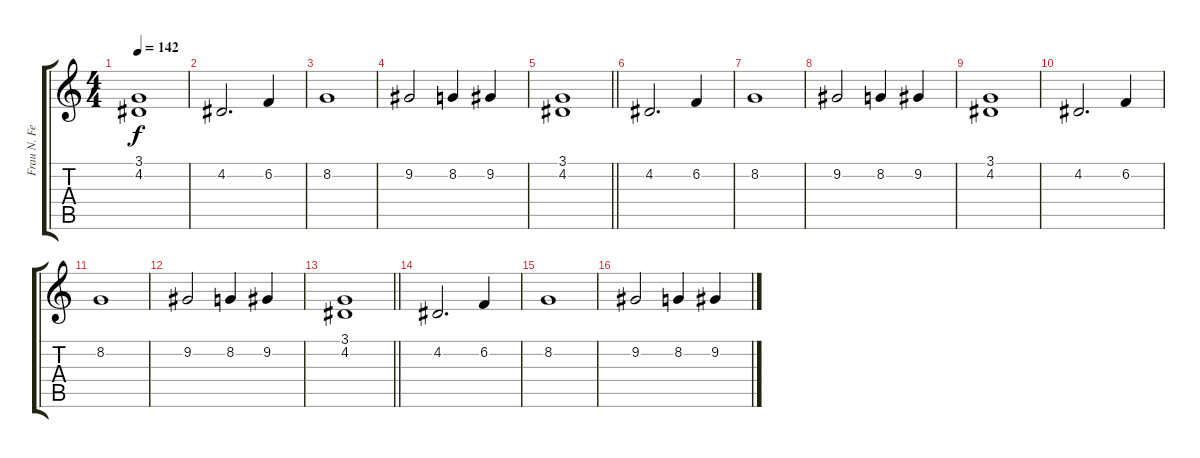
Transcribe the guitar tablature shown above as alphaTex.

\track ("Frau N. Feind" "Frau N. Fe") {instrument viola}
\staff {score tabs}
\tuning (E4 B3 G3 D3 A2 E2) {hide}
\ts (4 4)
\tempo 142
\clef g2
\ks c
(3.1 4.2).1{dy f} |
4.2.2{d} 6.2.4 |
8.2.1 |
9.2.2 8.2.4 9.2.4 |
\barLineRight lightlight
(3.1 4.2).1 |
4.2.2{d} 6.2.4 |
8.2.1 |
9.2.2 8.2.4 9.2.4 |
(3.1 4.2).1 |
4.2.2{d} 6.2.4 |
8.2.1 |
9.2.2 8.2.4 9.2.4 |
\barLineRight lightlight
(3.1 4.2).1 |
4.2.2{d} 6.2.4 |
8.2.1 |
9.2.2 8.2.4 9.2.4
